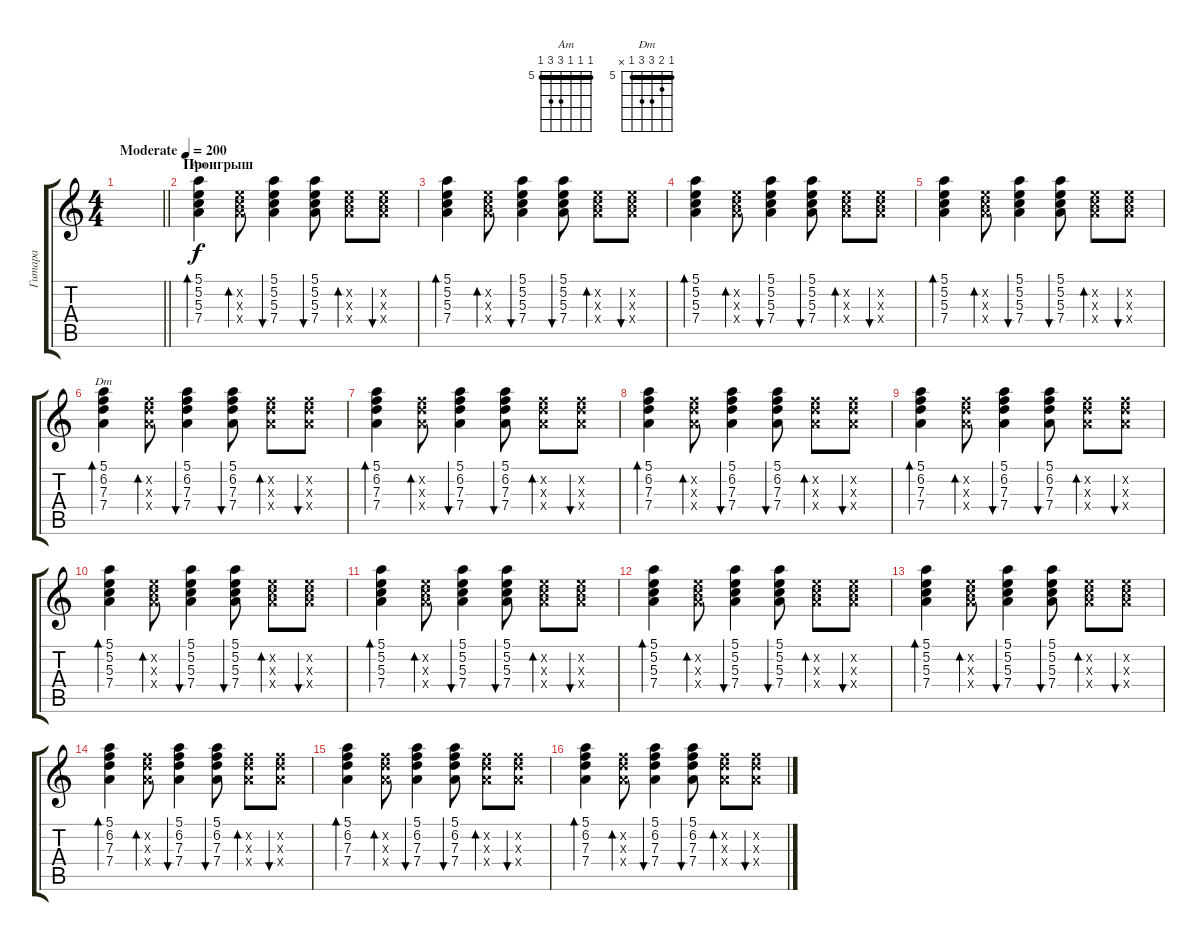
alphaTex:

\track ("Гитара" "Гитара") {instrument acousticguitarsteel}
\staff {score tabs}
\tuning (E4 B3 G3 D3 A2 E2) {hide}
\chord ("Am" 5 5 5 7 7 5) {firstfret 5 barre 5}
\chord ("Dm" 5 6 7 7 5 x) {firstfret 5 barre 5}
\ts (4 4)
\tempo (200 "Moderate")
\clef g2
\barLineRight lightlight
\ks c
|
\section ("" "Проигрыш")
(5.1 5.2 5.3 7.4).4{bd 60 ch "Am"} (5.2{x} 5.3{x} 7.4{x}).8{bd 60} (5.1 5.2 5.3 7.4).4{bu 60} (5.1 5.2 5.3 7.4).8{bu 60} (5.2{x} 5.3{x} 7.4{x}).8{bd 60} (5.2{x} 5.3{x} 7.4{x}).8{bu 60} |
(5.1 5.2 5.3 7.4).4{bd 60} (5.2{x} 5.3{x} 7.4{x}).8{bd 60} (5.1 5.2 5.3 7.4).4{bu 60} (5.1 5.2 5.3 7.4).8{bu 60} (5.2{x} 5.3{x} 7.4{x}).8{bd 60} (5.2{x} 5.3{x} 7.4{x}).8{bu 60} |
(5.1 5.2 5.3 7.4).4{bd 60} (5.2{x} 5.3{x} 7.4{x}).8{bd 60} (5.1 5.2 5.3 7.4).4{bu 60} (5.1 5.2 5.3 7.4).8{bu 60} (5.2{x} 5.3{x} 7.4{x}).8{bd 60} (5.2{x} 5.3{x} 7.4{x}).8{bu 60} |
(5.1 5.2 5.3 7.4).4{bd 60} (5.2{x} 5.3{x} 7.4{x}).8{bd 60} (5.1 5.2 5.3 7.4).4{bu 60} (5.1 5.2 5.3 7.4).8{bu 60} (5.2{x} 5.3{x} 7.4{x}).8{bd 60} (5.2{x} 5.3{x} 7.4{x}).8{bu 60} |
(5.1 6.2 7.3 7.4).4{bd 60 ch "Dm"} (6.2{x} 7.3{x} 7.4{x}).8{bd 60} (5.1 6.2 7.3 7.4).4{bu 60} (5.1 6.2 7.3 7.4).8{bu 60} (6.2{x} 7.3{x} 7.4{x}).8{bd 60} (6.2{x} 7.3{x} 7.4{x}).8{bu 60} |
(5.1 6.2 7.3 7.4).4{bd 60} (6.2{x} 7.3{x} 7.4{x}).8{bd 60} (5.1 6.2 7.3 7.4).4{bu 60} (5.1 6.2 7.3 7.4).8{bu 60} (6.2{x} 7.3{x} 7.4{x}).8{bd 60} (6.2{x} 7.3{x} 7.4{x}).8{bu 60} |
(5.1 6.2 7.3 7.4).4{bd 60} (6.2{x} 7.3{x} 7.4{x}).8{bd 60} (5.1 6.2 7.3 7.4).4{bu 60} (5.1 6.2 7.3 7.4).8{bu 60} (6.2{x} 7.3{x} 7.4{x}).8{bd 60} (6.2{x} 7.3{x} 7.4{x}).8{bu 60} |
(5.1 6.2 7.3 7.4).4{bd 60} (6.2{x} 7.3{x} 7.4{x}).8{bd 60} (5.1 6.2 7.3 7.4).4{bu 60} (5.1 6.2 7.3 7.4).8{bu 60} (6.2{x} 7.3{x} 7.4{x}).8{bd 60} (6.2{x} 7.3{x} 7.4{x}).8{bu 60} |
(5.1 5.2 5.3 7.4).4{bd 60} (5.2{x} 5.3{x} 7.4{x}).8{bd 60} (5.1 5.2 5.3 7.4).4{bu 60} (5.1 5.2 5.3 7.4).8{bu 60} (5.2{x} 5.3{x} 7.4{x}).8{bd 60} (5.2{x} 5.3{x} 7.4{x}).8{bu 60} |
(5.1 5.2 5.3 7.4).4{bd 60} (5.2{x} 5.3{x} 7.4{x}).8{bd 60} (5.1 5.2 5.3 7.4).4{bu 60} (5.1 5.2 5.3 7.4).8{bu 60} (5.2{x} 5.3{x} 7.4{x}).8{bd 60} (5.2{x} 5.3{x} 7.4{x}).8{bu 60} |
(5.1 5.2 5.3 7.4).4{bd 60} (5.2{x} 5.3{x} 7.4{x}).8{bd 60} (5.1 5.2 5.3 7.4).4{bu 60} (5.1 5.2 5.3 7.4).8{bu 60} (5.2{x} 5.3{x} 7.4{x}).8{bd 60} (5.2{x} 5.3{x} 7.4{x}).8{bu 60} |
(5.1 5.2 5.3 7.4).4{bd 60} (5.2{x} 5.3{x} 7.4{x}).8{bd 60} (5.1 5.2 5.3 7.4).4{bu 60} (5.1 5.2 5.3 7.4).8{bu 60} (5.2{x} 5.3{x} 7.4{x}).8{bd 60} (5.2{x} 5.3{x} 7.4{x}).8{bu 60} |
(5.1 6.2 7.3 7.4).4{bd 60} (6.2{x} 7.3{x} 7.4{x}).8{bd 60} (5.1 6.2 7.3 7.4).4{bu 60} (5.1 6.2 7.3 7.4).8{bu 60} (6.2{x} 7.3{x} 7.4{x}).8{bd 60} (6.2{x} 7.3{x} 7.4{x}).8{bu 60} |
(5.1 6.2 7.3 7.4).4{bd 60} (6.2{x} 7.3{x} 7.4{x}).8{bd 60} (5.1 6.2 7.3 7.4).4{bu 60} (5.1 6.2 7.3 7.4).8{bu 60} (6.2{x} 7.3{x} 7.4{x}).8{bd 60} (6.2{x} 7.3{x} 7.4{x}).8{bu 60} |
(5.1 6.2 7.3 7.4).4{bd 60} (6.2{x} 7.3{x} 7.4{x}).8{bd 60} (5.1 6.2 7.3 7.4).4{bu 60} (5.1 6.2 7.3 7.4).8{bu 60} (6.2{x} 7.3{x} 7.4{x}).8{bd 60} (6.2{x} 7.3{x} 7.4{x}).8{bu 60}
